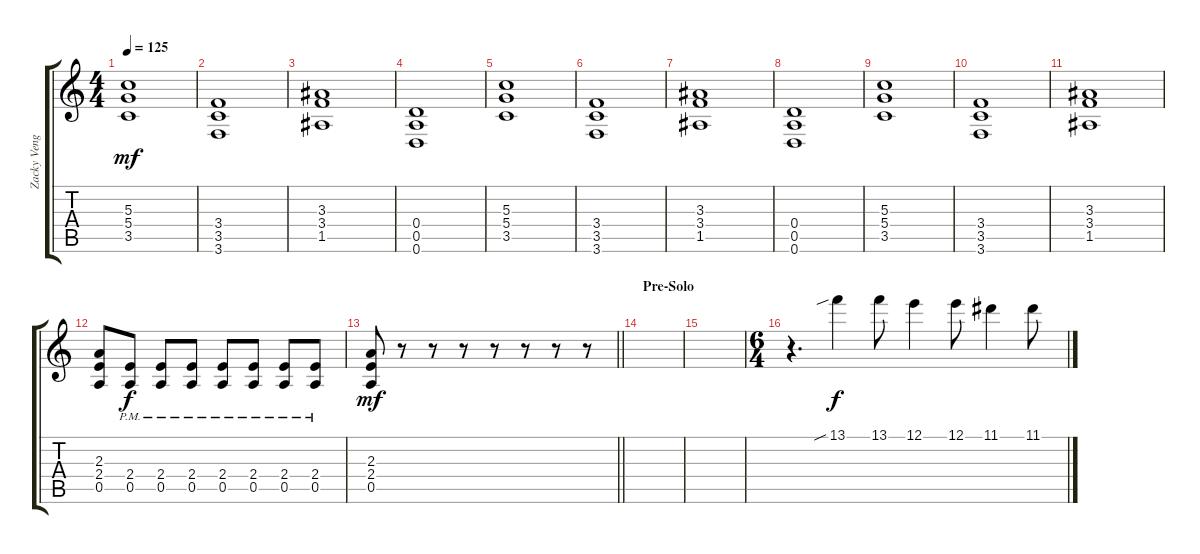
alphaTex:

\track ("Zacky Vengeance" "Zacky Veng") {instrument distortionguitar}
\staff {score tabs}
\tuning (E4 B3 G3 D3 A2 D2) {hide}
\ts (4 4)
\tempo 125
\clef g2
\ks c
(5.3 5.4 3.5).1{dy mf} |
(3.4 3.5 3.6).1 |
(3.3 3.4 1.5).1 |
(0.4 0.5 0.6).1 |
(5.3 5.4 3.5).1 |
(3.4 3.5 3.6).1 |
(3.3 3.4 1.5).1 |
(0.4 0.5 0.6).1 |
(5.3 5.4 3.5).1 |
(3.4 3.5 3.6).1 |
(3.3 3.4 1.5).1 |
(2.3 2.4 0.5).8 (2.4{pm} 0.5{pm}).8{dy f} (2.4{pm} 0.5{pm}).8 (2.4{pm} 0.5{pm}).8 (2.4{pm} 0.5{pm}).8 (2.4{pm} 0.5{pm}).8 (2.4{pm} 0.5{pm}).8 (2.4{pm} 0.5{pm}).8 |
\barLineRight lightlight
(2.3 2.4 0.5).8{dy mf} r.8 r.8 r.8 r.8 r.8 r.8 r.8 |
\section ("" "Pre-Solo")
|
|
\ts (6 4)
r.4{d} 13.1{sib}.4{dy f} 13.1.8 12.1.4 12.1.8 11.1.4 11.1.8
